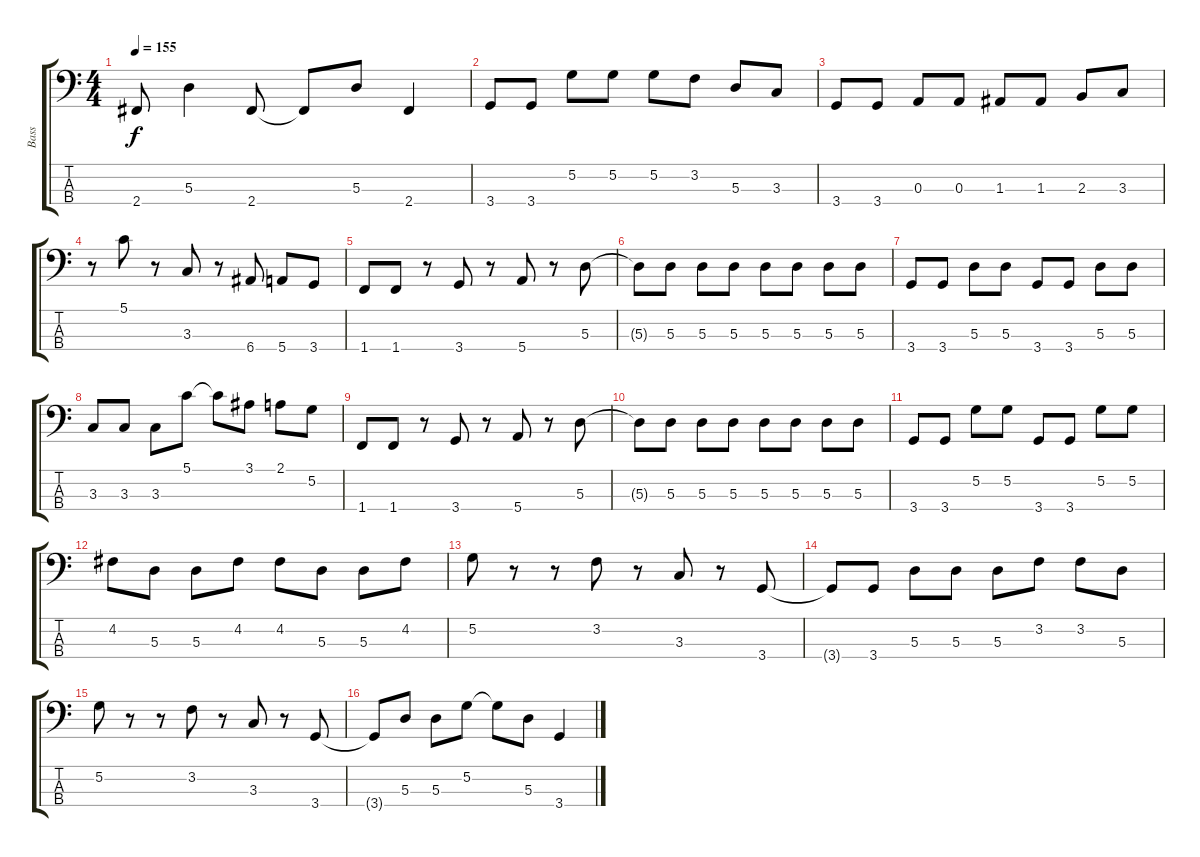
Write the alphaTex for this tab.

\track ("Bass" "Bass") {instrument acousticbass}
\staff {score tabs}
\tuning (G2 D2 A1 E1) {hide}
\ts (4 4)
\tempo 155
\clef f4
\ks c
2.4.8{dy f} 5.3.4 2.4.8 2.4{t}.8 5.3.8 2.4.4 |
3.4.8 3.4.8 5.2.8 5.2.8 5.2.8 3.2.8 5.3.8 3.3.8 |
3.4.8 3.4.8 0.3.8 0.3.8 1.3.8 1.3.8 2.3.8 3.3.8 |
r.8 5.1.8 r.8 3.3.8 r.8 6.4.8 5.4.8 3.4.8 |
1.4.8 1.4.8 r.8 3.4.8 r.8 5.4.8 r.8 5.3.8 |
5.3{t}.8 5.3.8 5.3.8 5.3.8 5.3.8 5.3.8 5.3.8 5.3.8 |
3.4.8 3.4.8 5.3.8 5.3.8 3.4.8 3.4.8 5.3.8 5.3.8 |
3.3.8 3.3.8 3.3.8 5.1.8 5.1{t}.8 3.1.8 2.1.8 5.2.8 |
1.4.8 1.4.8 r.8 3.4.8 r.8 5.4.8 r.8 5.3.8 |
5.3{t}.8 5.3.8 5.3.8 5.3.8 5.3.8 5.3.8 5.3.8 5.3.8 |
3.4.8 3.4.8 5.2.8 5.2.8 3.4.8 3.4.8 5.2.8 5.2.8 |
4.2.8 5.3.8 5.3.8 4.2.8 4.2.8 5.3.8 5.3.8 4.2.8 |
5.2.8 r.8 r.8 3.2.8 r.8 3.3.8 r.8 3.4.8 |
3.4{t}.8 3.4.8 5.3.8 5.3.8 5.3.8 3.2.8 3.2.8 5.3.8 |
5.2.8 r.8 r.8 3.2.8 r.8 3.3.8 r.8 3.4.8 |
3.4{t}.8 5.3.8 5.3.8 5.2.8 5.2{t}.8 5.3.8 3.4.4
